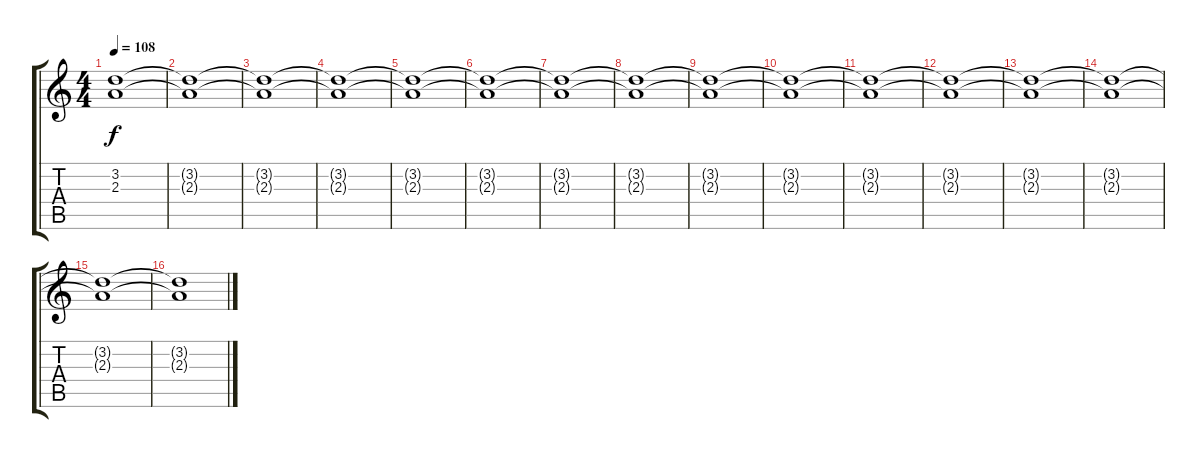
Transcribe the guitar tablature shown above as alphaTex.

\track "" {instrument overdrivenguitar}
\staff {score tabs}
\tuning (E4 B3 G3 D3 A2 E2) {hide}
\ts (4 4)
\tempo 108
\clef g2
\ks c
(3.2{t} 2.3{t}).1{dy f} |
(3.2{t} 2.3{t}).1 |
(3.2{t} 2.3{t}).1 |
(3.2{t} 2.3{t}).1 |
(3.2{t} 2.3{t}).1 |
(3.2{t} 2.3{t}).1 |
(3.2{t} 2.3{t}).1 |
(3.2{t} 2.3{t}).1 |
(3.2{t} 2.3{t}).1 |
(3.2{t} 2.3{t}).1 |
(3.2{t} 2.3{t}).1 |
(3.2{t} 2.3{t}).1 |
(3.2{t} 2.3{t}).1 |
(3.2{t} 2.3{t}).1 |
(3.2{t} 2.3{t}).1 |
(3.2{t} 2.3{t}).1
